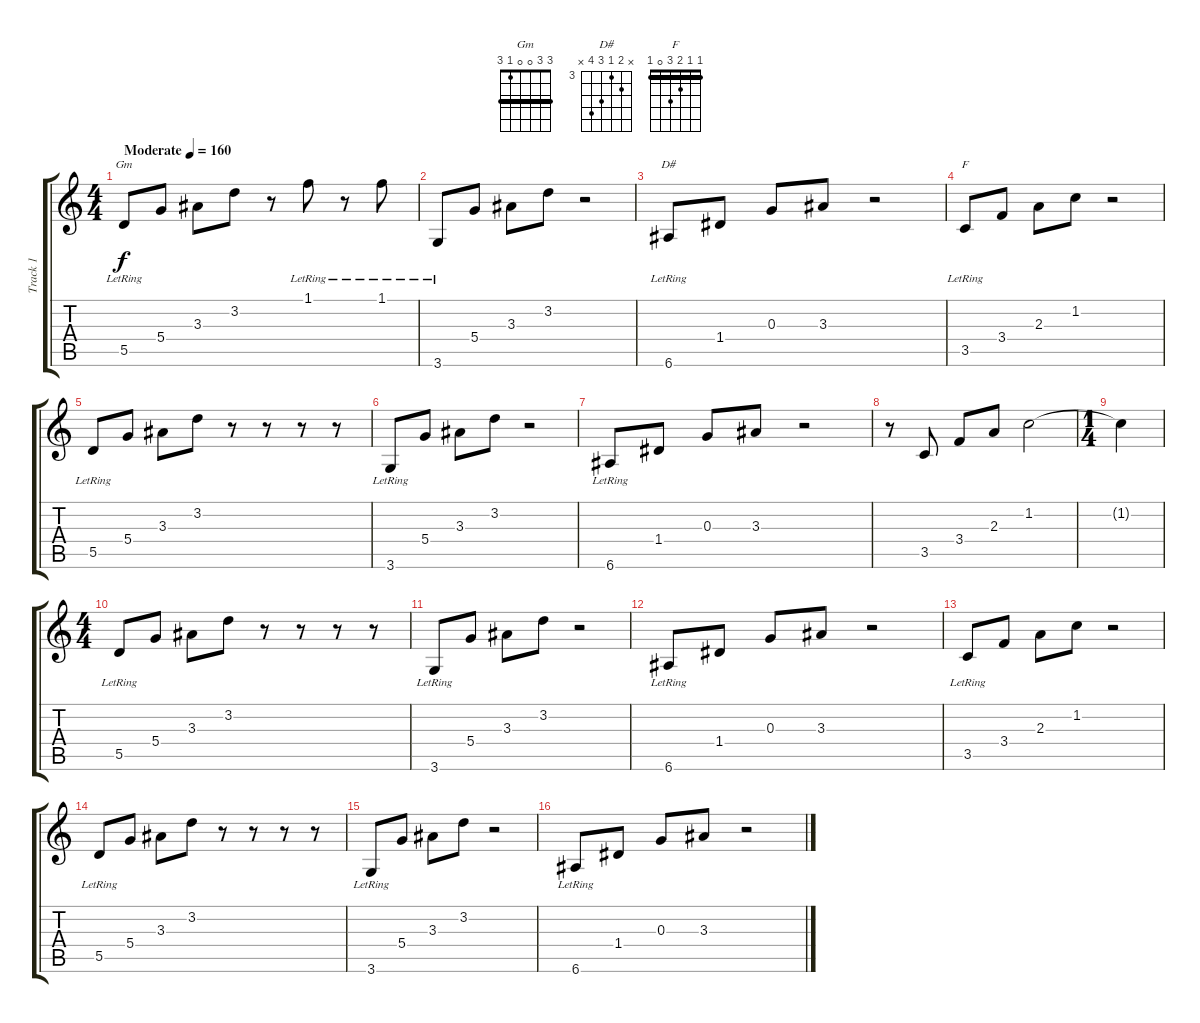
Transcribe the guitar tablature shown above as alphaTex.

\track ("Track 1" "Track 1") {instrument acousticguitarnylon}
\staff {score tabs}
\tuning (E4 B3 G3 D3 A2 E2) {hide}
\chord ("Gm" 3 3 0 0 1 3) {barre 3}
\chord ("D#" x 4 3 5 6 x) {firstfret 3}
\chord ("F" 1 1 2 3 0 1) {barre 1}
\ts (4 4)
\tempo (160 "Moderate")
\clef g2
\ks c
5.5{lr}.8{ch "Gm" dy f instrument acousticguitarnylon} 5.4.8 3.3.8 3.2.8 r.8 1.1{lr}.8{volume 7} r.8 1.1{lr}.8 |
3.6{lr}.8{volume 13} 5.4.8 3.3.8 3.2.8 r.2 |
6.6{lr}.8{ch "D#"} 1.4.8 0.3.8 3.3.8 r.2 |
3.5{lr}.8{ch "F"} 3.4.8 2.3.8 1.2.8 r.2 |
5.5{lr}.8 5.4.8 3.3.8 3.2.8 r.8 r.8 r.8 r.8 |
3.6{lr}.8 5.4.8 3.3.8 3.2.8 r.2 |
6.6{lr}.8 1.4.8 0.3.8 3.3.8 r.2 |
r.8 3.5.8 3.4.8 2.3.8 1.2.2 |
\ts (1 4)
1.2{t}.4 |
\ts (4 4)
5.5{lr}.8 5.4.8 3.3.8 3.2.8 r.8 r.8 r.8 r.8 |
3.6{lr}.8 5.4.8 3.3.8 3.2.8 r.2 |
6.6{lr}.8 1.4.8 0.3.8 3.3.8 r.2 |
3.5{lr}.8 3.4.8 2.3.8 1.2.8 r.2 |
5.5{lr}.8 5.4.8 3.3.8 3.2.8 r.8 r.8 r.8 r.8 |
3.6{lr}.8 5.4.8 3.3.8 3.2.8 r.2 |
6.6{lr}.8 1.4.8 0.3.8 3.3.8 r.2
